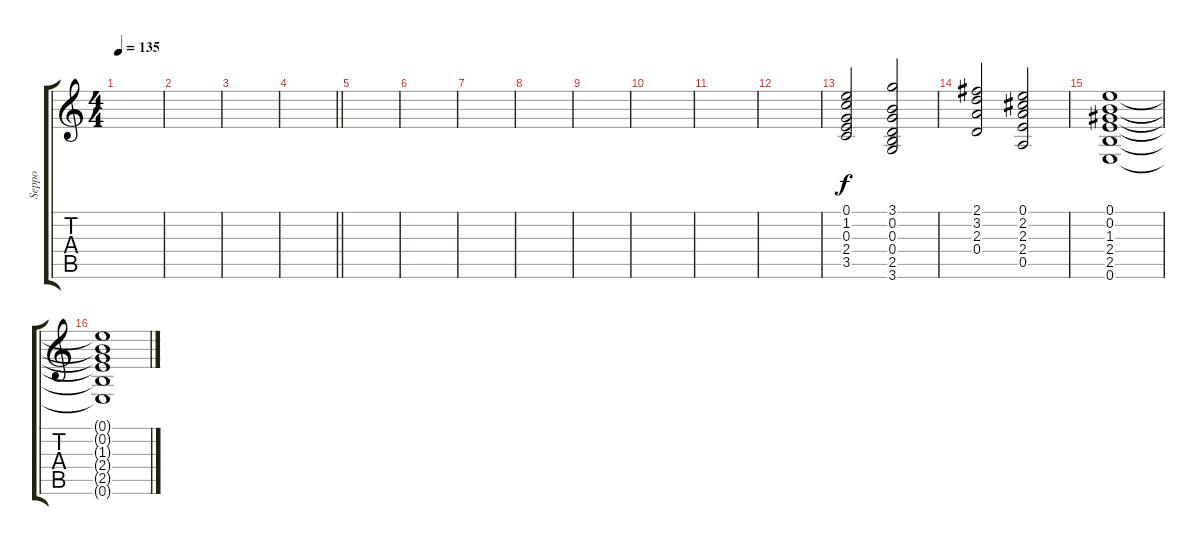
\track ("Seppo" "Seppo") {instrument acousticguitarsteel}
\staff {score tabs}
\tuning (E4 B3 G3 D3 A2 E2) {hide}
\ts (4 4)
\tempo 135
\clef g2
\ks c
|
|
|
\barLineRight lightlight
|
|
|
|
|
|
|
|
|
(0.1 1.2 0.3 2.4 3.5).2 (3.1 0.2 0.3 0.4 2.5 3.6).2 |
(2.1 3.2 2.3 0.4).2 (0.1 2.2 2.3 2.4 0.5).2 |
(0.1 0.2 1.3 2.4 2.5 0.6).1 |
(0.1{t} 0.2{t} 1.3{t} 2.4{t} 2.5{t} 0.6{t}).1
